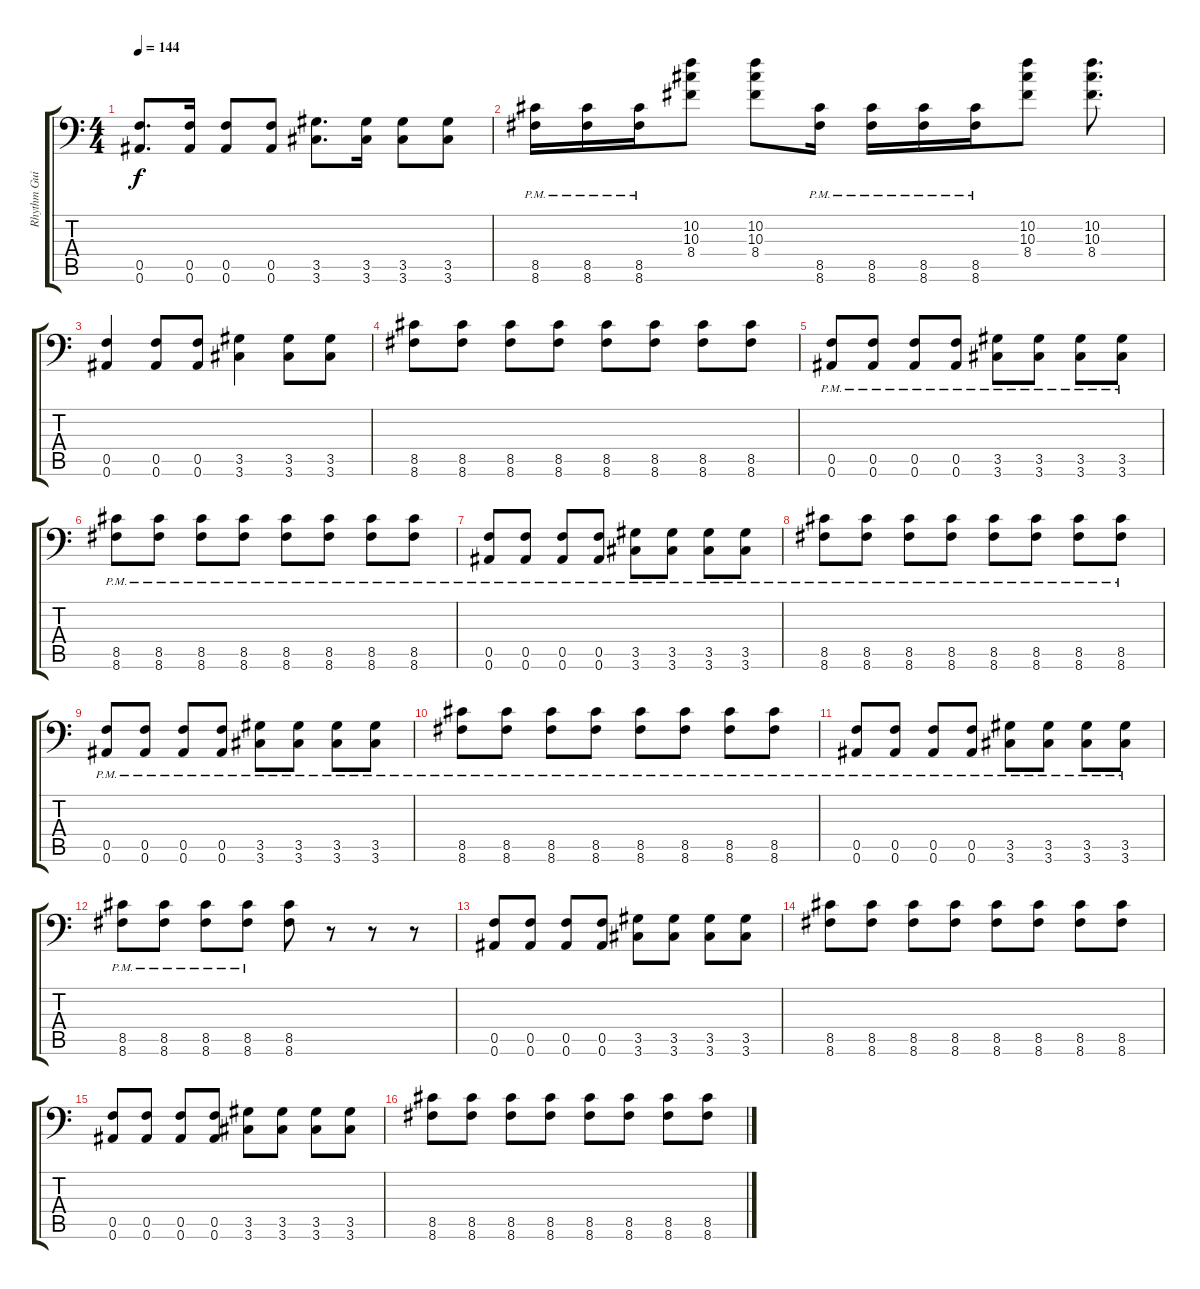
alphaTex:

\track ("Rhythm Guitar 2" "Rhythm Gui") {instrument distortionguitar}
\staff {score tabs}
\tuning (C4 G3 Eb3 Bb2 F2 Bb1) {hide}
\ts (4 4)
\tempo 144
\clef f4
\ks c
(0.5 0.6).8{d dy f} (0.5 0.6).16 (0.5 0.6).8 (0.5 0.6).8 (3.5 3.6).8{d} (3.5 3.6).16 (3.5 3.6).8 (3.5 3.6).8 |
(8.5{pm} 8.6{pm}).16 (8.5{pm} 8.6{pm}).16 (8.5{pm} 8.6{pm}).16 (10.2 10.3 8.4).8 (10.2 10.3 8.4).8 (8.5{pm} 8.6{pm}).16 (8.5{pm} 8.6{pm}).16 (8.5{pm} 8.6{pm}).16 (8.5{pm} 8.6{pm}).16 (10.2 10.3 8.4).8 (10.2 10.3 8.4).8{d} |
(0.5 0.6).4 (0.5 0.6).8 (0.5 0.6).8 (3.5 3.6).4 (3.5 3.6).8 (3.5 3.6).8 |
(8.5 8.6).8 (8.5 8.6).8 (8.5 8.6).8 (8.5 8.6).8 (8.5 8.6).8 (8.5 8.6).8 (8.5 8.6).8 (8.5 8.6).8 |
(0.5{pm} 0.6{pm}).8 (0.5{pm} 0.6{pm}).8 (0.5{pm} 0.6{pm}).8 (0.5{pm} 0.6{pm}).8 (3.5{pm} 3.6{pm}).8 (3.5{pm} 3.6{pm}).8 (3.5{pm} 3.6{pm}).8 (3.5{pm} 3.6{pm}).8 |
(8.5{pm} 8.6{pm}).8 (8.5{pm} 8.6{pm}).8 (8.5{pm} 8.6{pm}).8 (8.5{pm} 8.6{pm}).8 (8.5{pm} 8.6{pm}).8 (8.5{pm} 8.6{pm}).8 (8.5{pm} 8.6{pm}).8 (8.5{pm} 8.6{pm}).8 |
(0.5{pm} 0.6{pm}).8 (0.5{pm} 0.6{pm}).8 (0.5{pm} 0.6{pm}).8 (0.5{pm} 0.6{pm}).8 (3.5{pm} 3.6{pm}).8 (3.5{pm} 3.6{pm}).8 (3.5{pm} 3.6{pm}).8 (3.5{pm} 3.6{pm}).8 |
(8.5{pm} 8.6{pm}).8 (8.5{pm} 8.6{pm}).8 (8.5{pm} 8.6{pm}).8 (8.5{pm} 8.6{pm}).8 (8.5{pm} 8.6{pm}).8 (8.5{pm} 8.6{pm}).8 (8.5{pm} 8.6{pm}).8 (8.5{pm} 8.6{pm}).8 |
(0.5{pm} 0.6{pm}).8 (0.5{pm} 0.6{pm}).8 (0.5{pm} 0.6{pm}).8 (0.5{pm} 0.6{pm}).8 (3.5{pm} 3.6{pm}).8 (3.5{pm} 3.6{pm}).8 (3.5{pm} 3.6{pm}).8 (3.5{pm} 3.6{pm}).8 |
(8.5{pm} 8.6{pm}).8 (8.5{pm} 8.6{pm}).8 (8.5{pm} 8.6{pm}).8 (8.5{pm} 8.6{pm}).8 (8.5{pm} 8.6{pm}).8 (8.5{pm} 8.6{pm}).8 (8.5{pm} 8.6{pm}).8 (8.5{pm} 8.6{pm}).8 |
(0.5{pm} 0.6{pm}).8 (0.5{pm} 0.6{pm}).8 (0.5{pm} 0.6{pm}).8 (0.5{pm} 0.6{pm}).8 (3.5{pm} 3.6{pm}).8 (3.5{pm} 3.6{pm}).8 (3.5{pm} 3.6{pm}).8 (3.5{pm} 3.6{pm}).8 |
(8.5{pm} 8.6{pm}).8 (8.5{pm} 8.6{pm}).8 (8.5{pm} 8.6{pm}).8 (8.5{pm} 8.6{pm}).8 (8.5 8.6).8 r.8 r.8 r.8 |
(0.5 0.6).8 (0.5 0.6).8 (0.5 0.6).8 (0.5 0.6).8 (3.5 3.6).8 (3.5 3.6).8 (3.5 3.6).8 (3.5 3.6).8 |
(8.5 8.6).8 (8.5 8.6).8 (8.5 8.6).8 (8.5 8.6).8 (8.5 8.6).8 (8.5 8.6).8 (8.5 8.6).8 (8.5 8.6).8 |
(0.5 0.6).8 (0.5 0.6).8 (0.5 0.6).8 (0.5 0.6).8 (3.5 3.6).8 (3.5 3.6).8 (3.5 3.6).8 (3.5 3.6).8 |
(8.5 8.6).8 (8.5 8.6).8 (8.5 8.6).8 (8.5 8.6).8 (8.5 8.6).8 (8.5 8.6).8 (8.5 8.6).8 (8.5 8.6).8
